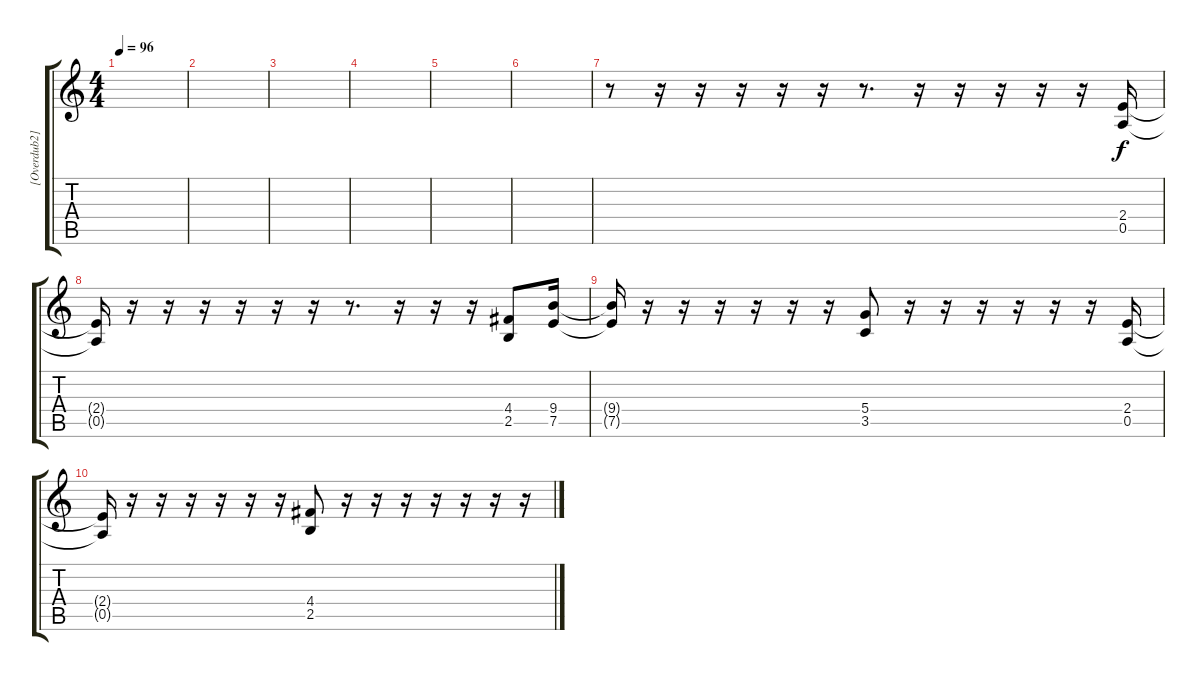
\track ("[Overdub2]" "[Overdub2]") {instrument distortionguitar}
\staff {score tabs}
\tuning (E4 B3 G3 D3 A2 E2) {hide}
\ts (4 4)
\tempo 96
\clef g2
\ks c
|
|
|
|
|
|
r.8{volume 14 balance 1} r.16 r.16 r.16 r.16 r.16 r.8{d} r.16 r.16 r.16 r.16 r.16 (2.4 0.5).16 |
(2.4{t} 0.5{t}).16 r.16 r.16 r.16 r.16 r.16 r.16 r.8{d} r.16 r.16 r.16 (4.4 2.5).8 (9.4 7.5).16{volume 0} |
(9.4{t} 7.5{t}).16 r.16{volume 14} r.16 r.16 r.16 r.16 r.16 (5.4 3.5).8 r.16 r.16 r.16 r.16 r.16 r.16 (2.4 0.5).16 |
(2.4{t} 0.5{t}).16 r.16 r.16 r.16 r.16 r.16 r.16 (4.4 2.5).8 r.16 r.16 r.16 r.16 r.16 r.16 r.16{volume 14 balance 8}
